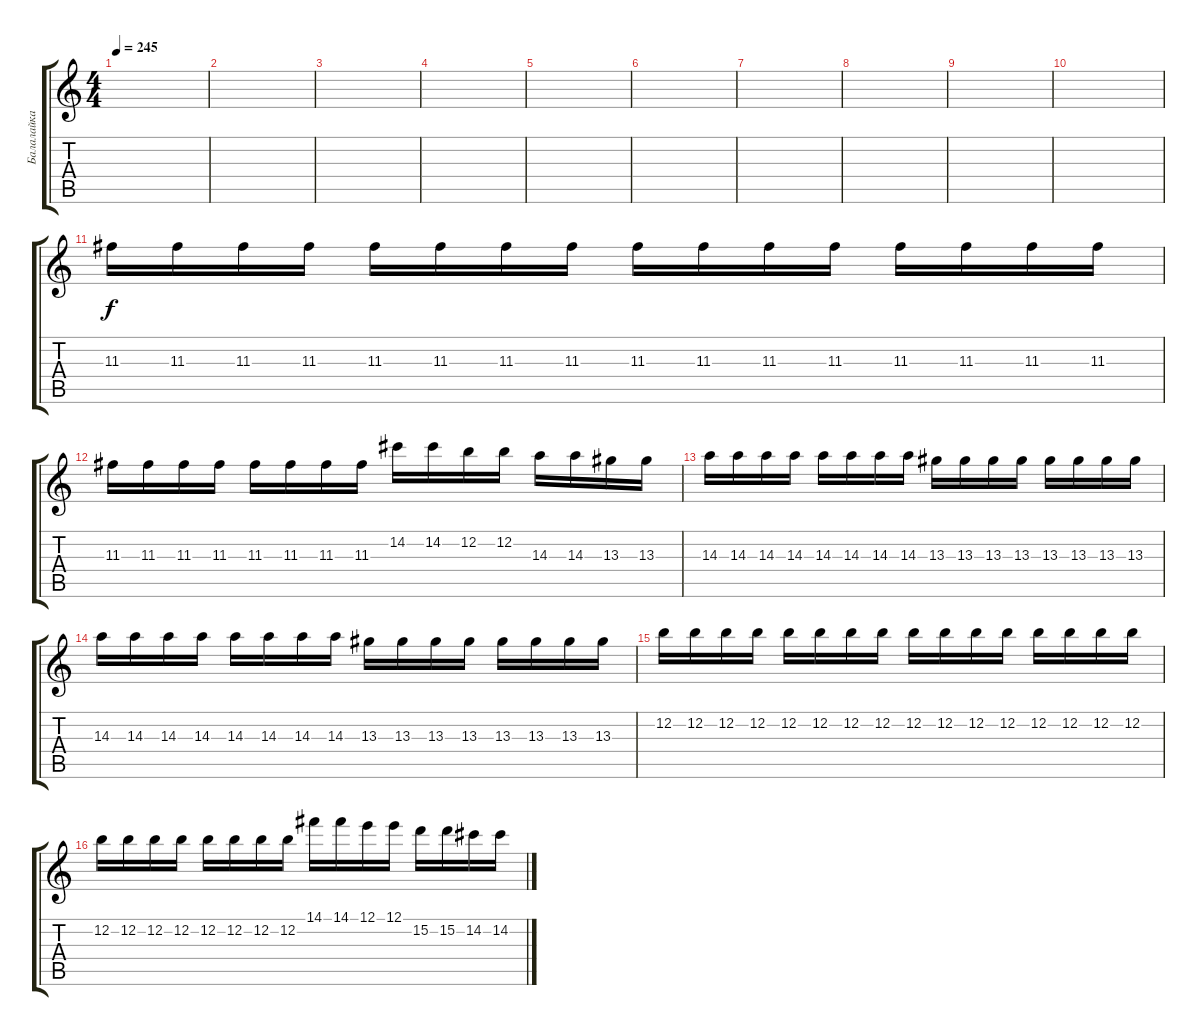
\track ("Балалайка" "Балалайка") {instrument acousticguitarsteel}
\staff {score tabs}
\tuning (E4 B3 G3 D3 A2 E2) {hide}
\ts (4 4)
\tempo 245
\clef g2
\ks c
|
|
|
|
|
|
|
|
|
|
11.3.16 11.3.16 11.3.16 11.3.16 11.3.16 11.3.16 11.3.16 11.3.16 11.3.16 11.3.16 11.3.16 11.3.16 11.3.16 11.3.16 11.3.16 11.3.16 |
11.3.16 11.3.16 11.3.16 11.3.16 11.3.16 11.3.16 11.3.16 11.3.16 14.2.16 14.2.16 12.2.16 12.2.16 14.3.16 14.3.16 13.3.16 13.3.16 |
14.3.16 14.3.16 14.3.16 14.3.16 14.3.16 14.3.16 14.3.16 14.3.16 13.3.16 13.3.16 13.3.16 13.3.16 13.3.16 13.3.16 13.3.16 13.3.16 |
14.3.16 14.3.16 14.3.16 14.3.16 14.3.16 14.3.16 14.3.16 14.3.16 13.3.16 13.3.16 13.3.16 13.3.16 13.3.16 13.3.16 13.3.16 13.3.16 |
12.2.16 12.2.16 12.2.16 12.2.16 12.2.16 12.2.16 12.2.16 12.2.16 12.2.16 12.2.16 12.2.16 12.2.16 12.2.16 12.2.16 12.2.16 12.2.16 |
12.2.16 12.2.16 12.2.16 12.2.16 12.2.16 12.2.16 12.2.16 12.2.16 14.1.16 14.1.16 12.1.16 12.1.16 15.2.16 15.2.16 14.2.16 14.2.16
